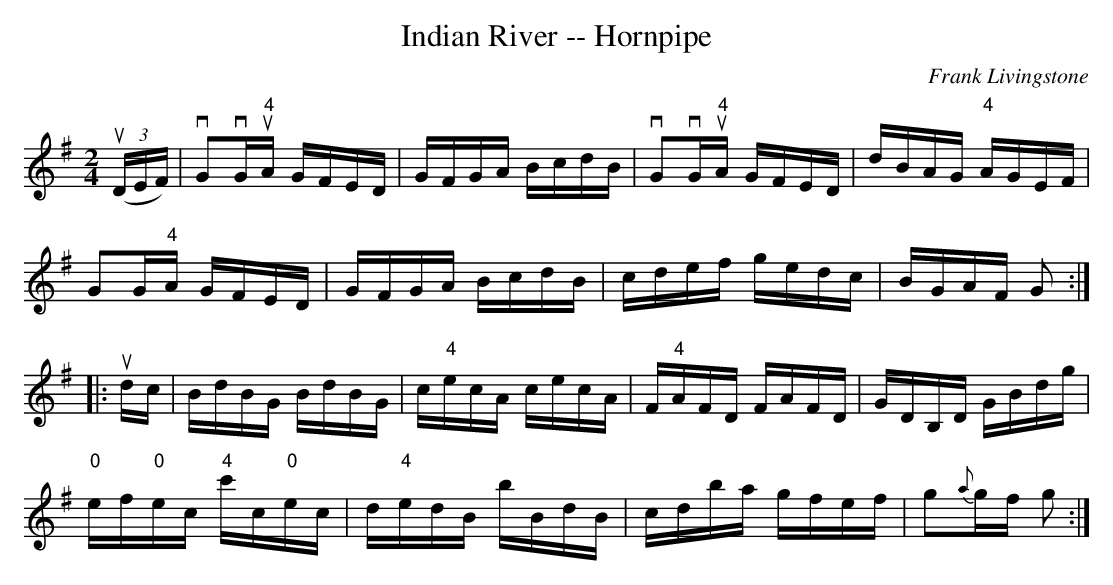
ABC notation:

X:1
T:Indian River -- Hornpipe
C:Frank Livingstone
M:2/4
L:1/16
K:G
((3uDEF)|vG2vG"4"uA GFED|GFGA BcdB|\
vG2vG"4"uA GFED|dBAG "4"AGEF|
G2G"4"A GFED|GFGA BcdB|cdef gedc|BGAF G2:|
|:udc|BdBG BdBG|c"4"ecA cecA|F"4"AFD FAFD|GDB,D GBdg|
"0"ef"0"ec "4"c'c"0"ec|d"4"edB bBdB|cdba gfef|g2{a}gf g2:|
